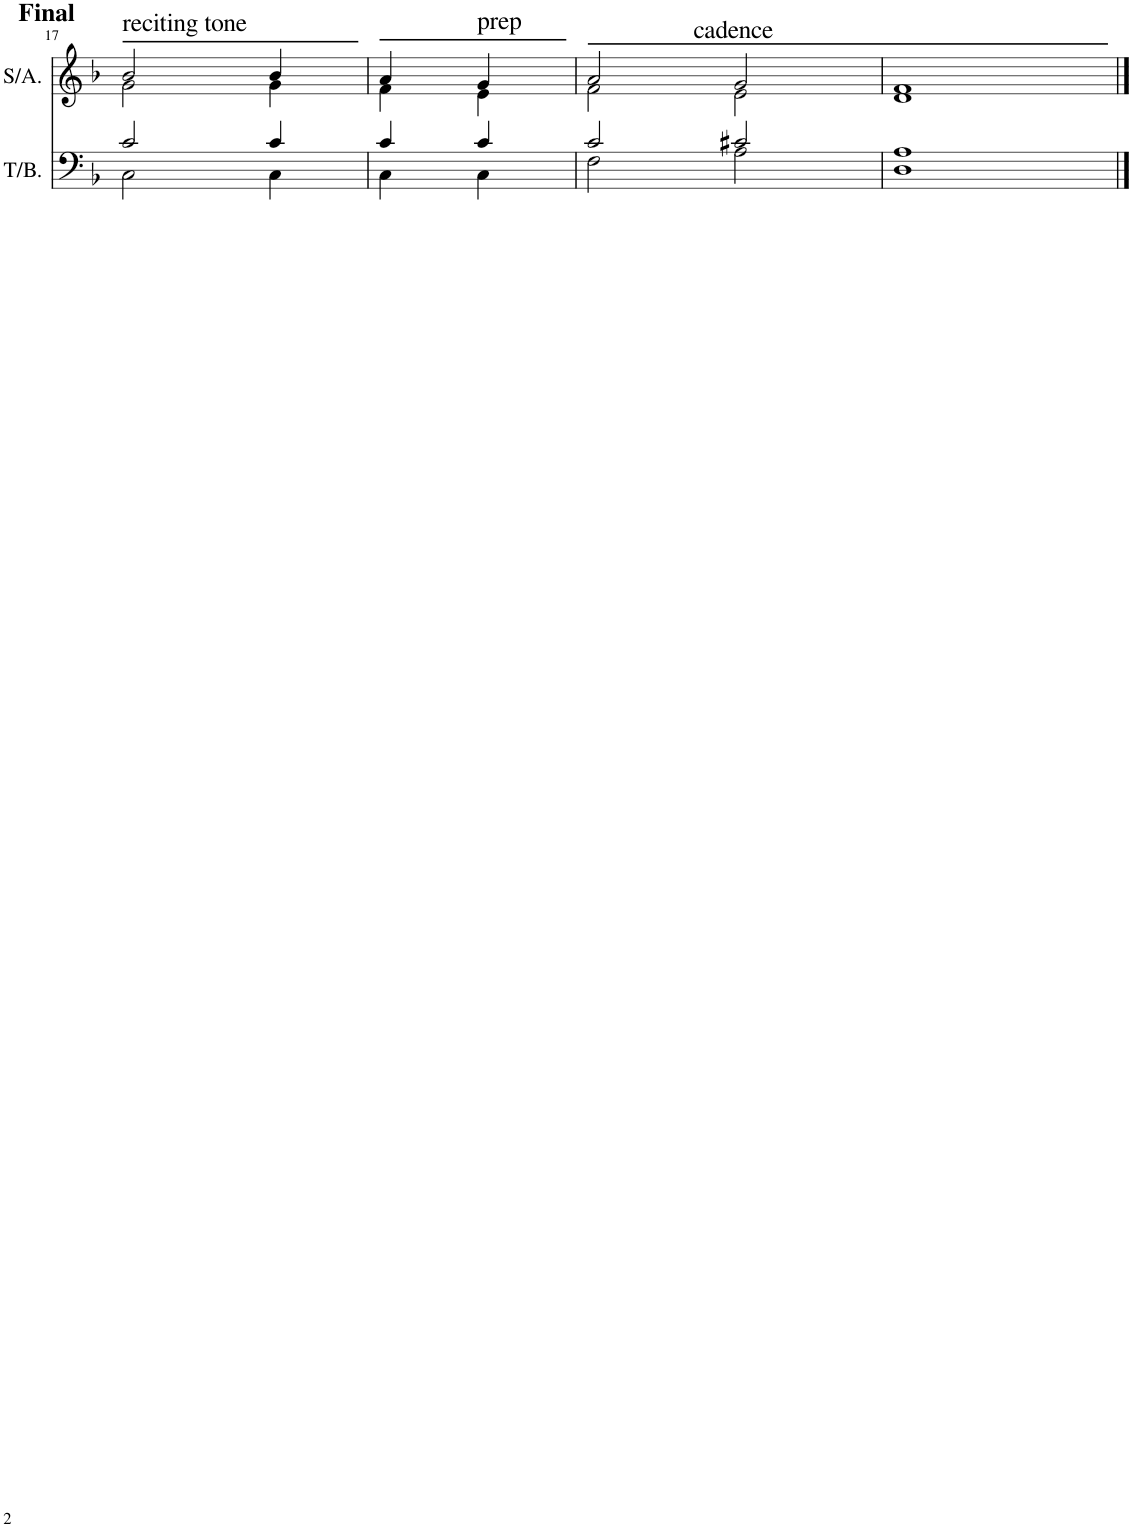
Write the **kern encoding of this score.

**kern	**kern
*part2	*part1
*staff2	*staff1
*I"Tenor/Bass	*I"Soprano/Alto
*I'T/B.	*I'S/A.
!!LO:PB:g=z
*clefF4	*clefG2
*k[b-]	*k[b-]
*M4/4	*M4/4
*met(c)	*met(c)
=17	=17
*^	*^
!	!	!LO:TX:a:t=reciting tone	!
!	!	!LO:TX:a:B:t=Final	!
2c/	2C\	2b-/	2g\
4c/	4C\	4b-/	4g\
=18	=18	=18	=18
4c/	4C\	4a/	4f\
!	!	!LO:TX:a:t=prep	!
4c/	4C\	4g/	4e\
=19	=19	=19	=19
2c/	2F\	2a/	2f\
!	!	!LO:TX:a:t=cadence	!
2c#X/	2A\	2g/	2e\
=20	=20	=20	=20
1A	1D	1f	1d
*v	*v	*	*
*	*v	*v
==	==
*-	*-
